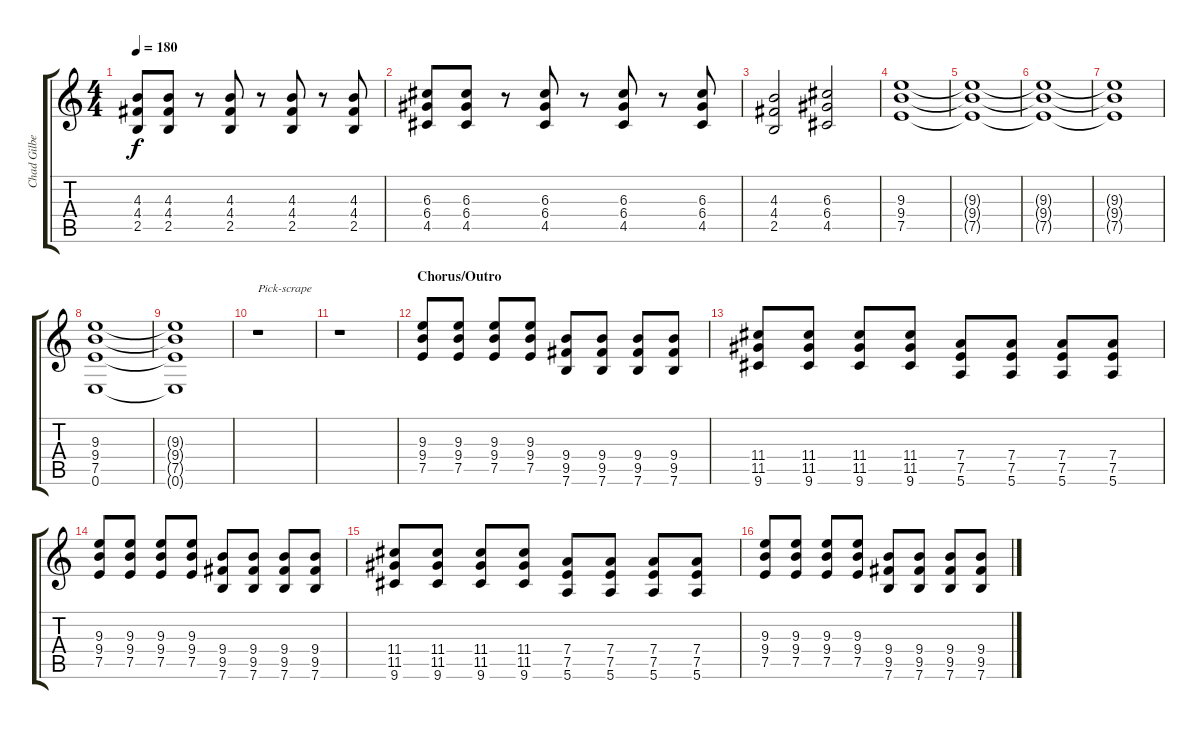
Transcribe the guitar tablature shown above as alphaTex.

\track ("Chad Gilbert - Guitar" "Chad Gilbe") {instrument overdrivenguitar}
\staff {score tabs}
\tuning (E4 B3 G3 D3 A2 E2) {hide}
\ts (4 4)
\tempo 180
\clef g2
\ks c
(4.3 4.4 2.5).8{dy f} (4.3 4.4 2.5).8 r.8 (4.3 4.4 2.5).8 r.8 (4.3 4.4 2.5).8 r.8 (4.3 4.4 2.5).8 |
(6.3 6.4 4.5).8 (6.3 6.4 4.5).8 r.8 (6.3 6.4 4.5).8 r.8 (6.3 6.4 4.5).8 r.8 (6.3 6.4 4.5).8 |
(4.3 4.4 2.5).2 (6.3 6.4 4.5).2 |
(9.3 9.4 7.5).1 |
(9.3{t} 9.4{t} 7.5{t}).1 |
(9.3{t} 9.4{t} 7.5{t}).1 |
(9.3{t} 9.4{t} 7.5{t}).1 |
(9.3 9.4 7.5 0.6).1 |
(9.3{t} 9.4{t} 7.5{t} 0.6{t}).1 |
r.1{txt "Pick-scrape"} |
r.1 |
\section ("" "Chorus/Outro")
(9.3 9.4 7.5).8 (9.3 9.4 7.5).8 (9.3 9.4 7.5).8 (9.3 9.4 7.5).8 (9.4 9.5 7.6).8 (9.4 9.5 7.6).8 (9.4 9.5 7.6).8 (9.4 9.5 7.6).8 |
(11.4 11.5 9.6).8 (11.4 11.5 9.6).8 (11.4 11.5 9.6).8 (11.4 11.5 9.6).8 (7.4 7.5 5.6).8 (7.4 7.5 5.6).8 (7.4 7.5 5.6).8 (7.4 7.5 5.6).8 |
(9.3 9.4 7.5).8 (9.3 9.4 7.5).8 (9.3 9.4 7.5).8 (9.3 9.4 7.5).8 (9.4 9.5 7.6).8 (9.4 9.5 7.6).8 (9.4 9.5 7.6).8 (9.4 9.5 7.6).8 |
(11.4 11.5 9.6).8 (11.4 11.5 9.6).8 (11.4 11.5 9.6).8 (11.4 11.5 9.6).8 (7.4 7.5 5.6).8 (7.4 7.5 5.6).8 (7.4 7.5 5.6).8 (7.4 7.5 5.6).8 |
(9.3 9.4 7.5).8 (9.3 9.4 7.5).8 (9.3 9.4 7.5).8 (9.3 9.4 7.5).8 (9.4 9.5 7.6).8 (9.4 9.5 7.6).8 (9.4 9.5 7.6).8 (9.4 9.5 7.6).8
